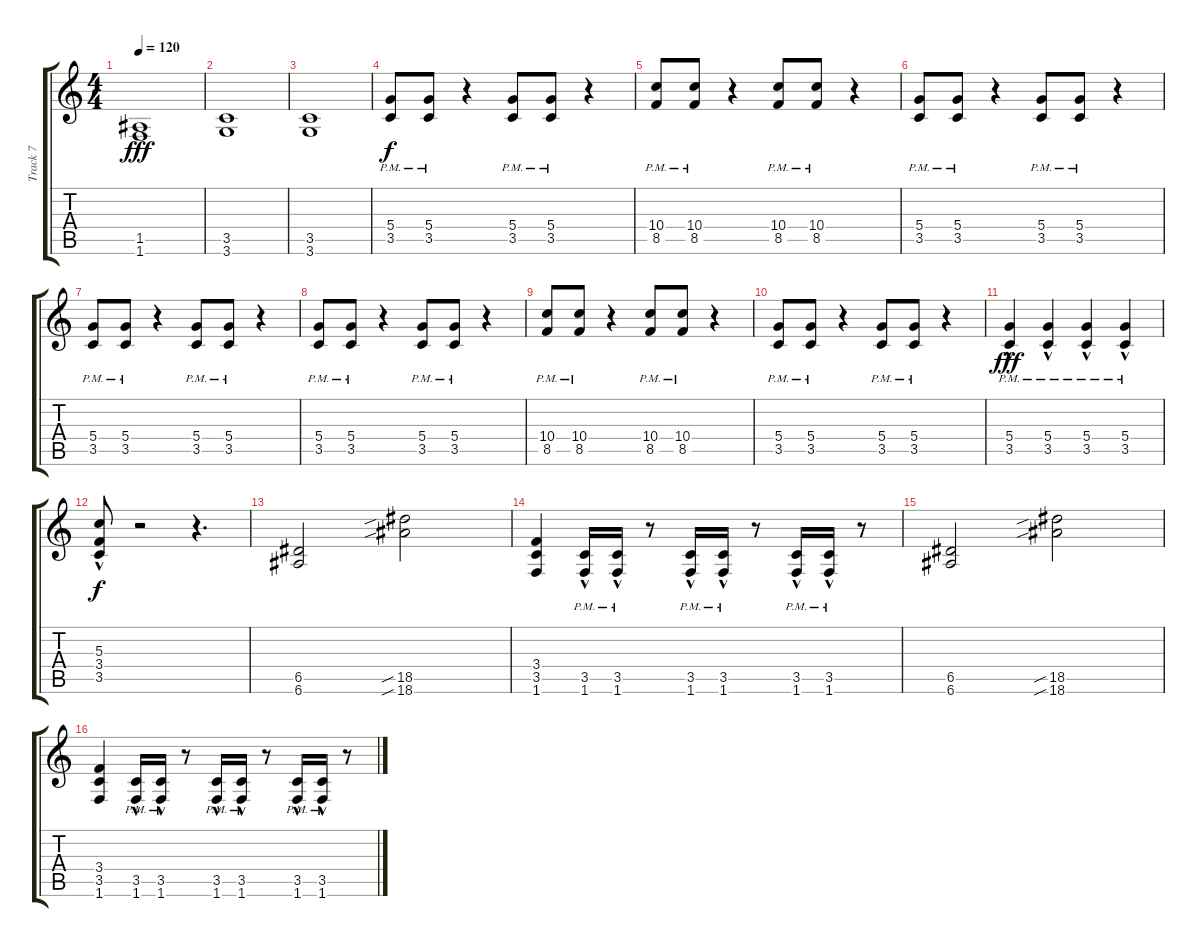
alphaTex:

\track ("Track 7" "Track 7") {instrument distortionguitar}
\staff {score tabs}
\tuning (E4 B3 G3 D3 A2 E2) {hide}
\ts (4 4)
\tempo 120
\clef g2
\ks c
(1.5 1.6).1{dy fff} |
(3.5 3.6).1 |
(3.5 3.6).1 |
(5.4{pm} 3.5).8{dy f} (5.4{pm} 3.5).8 r.4 (5.4{pm} 3.5).8 (5.4{pm} 3.5).8 r.4 |
(10.4{pm} 8.5).8 (10.4{pm} 8.5).8 r.4 (10.4{pm} 8.5).8 (10.4{pm} 8.5).8 r.4 |
(5.4{pm} 3.5).8 (5.4{pm} 3.5).8 r.4 (5.4{pm} 3.5).8 (5.4{pm} 3.5).8 r.4 |
(5.4{pm} 3.5).8 (5.4{pm} 3.5).8 r.4 (5.4{pm} 3.5).8 (5.4{pm} 3.5).8 r.4 |
(5.4{pm} 3.5).8 (5.4{pm} 3.5).8 r.4 (5.4{pm} 3.5).8 (5.4{pm} 3.5).8 r.4 |
(10.4{pm} 8.5).8 (10.4{pm} 8.5).8 r.4 (10.4{pm} 8.5).8 (10.4{pm} 8.5).8 r.4 |
(5.4{pm} 3.5).8 (5.4{pm} 3.5).8 r.4 (5.4{pm} 3.5).8 (5.4{pm} 3.5).8 r.4 |
(5.4{hac pm} 3.5).4{dy fff} (5.4{hac pm} 3.5).4 (5.4{hac pm} 3.5).4 (5.4{hac pm} 3.5).4 |
(5.3 3.4 3.5{hac}).8{dy f} r.2 r.4{d} |
(6.5 6.6).2 (18.5{sib} 18.6{sib}).2 |
(3.4 3.5 1.6).4 (3.5{hac} 1.6{pm}).16 (3.5{hac} 1.6{pm}).16 r.8 (3.5{hac} 1.6{pm}).16 (3.5{hac} 1.6{pm}).16 r.8 (3.5{hac} 1.6{pm}).16 (3.5{hac} 1.6{pm}).16 r.8 |
(6.5 6.6).2 (18.5{sib} 18.6{sib}).2 |
(3.4 3.5 1.6).4 (3.5{hac} 1.6{pm}).16 (3.5{hac} 1.6{pm}).16 r.8 (3.5{hac} 1.6{pm}).16 (3.5{hac} 1.6{pm}).16 r.8 (3.5{hac} 1.6{pm}).16 (3.5{hac} 1.6{pm}).16 r.8
